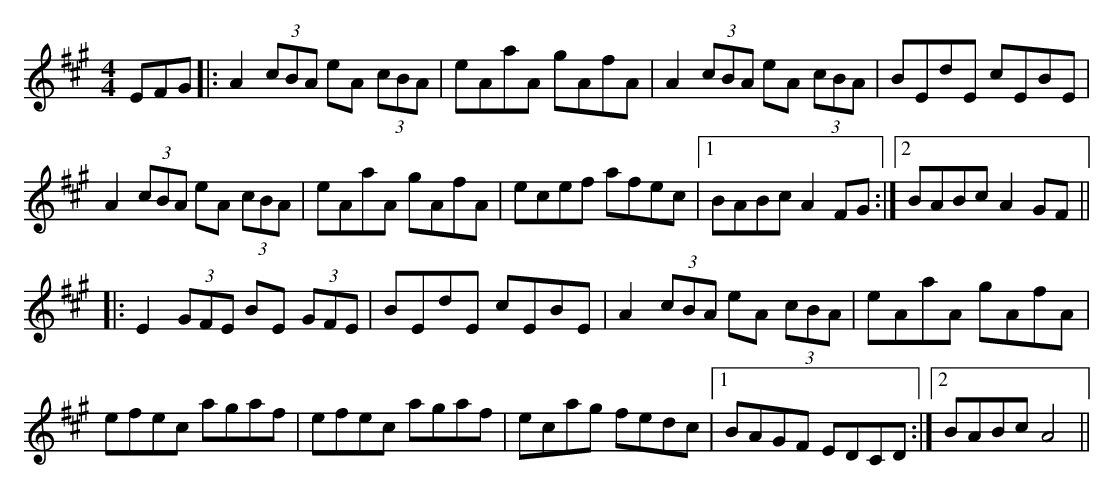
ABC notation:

X:1
M:4/4
K:A
EFG|:A2 (3cBA eA (3cBA|eAaA gAfA|A2 (3cBA eA (3cBA|BEdE cEBE|
A2 (3cBA eA (3cBA|eAaA gAfA|ecef afec|1 BABc A2FG:|2 BABc A2GF||
|:E2 (3GFE BE (3GFE|BEdE cEBE|A2 (3cBA eA (3cBA|eAaA gAfA|
efec agaf|efec agaf|ecag fedc|1 BAGF EDCD:|2 BABc A4||
